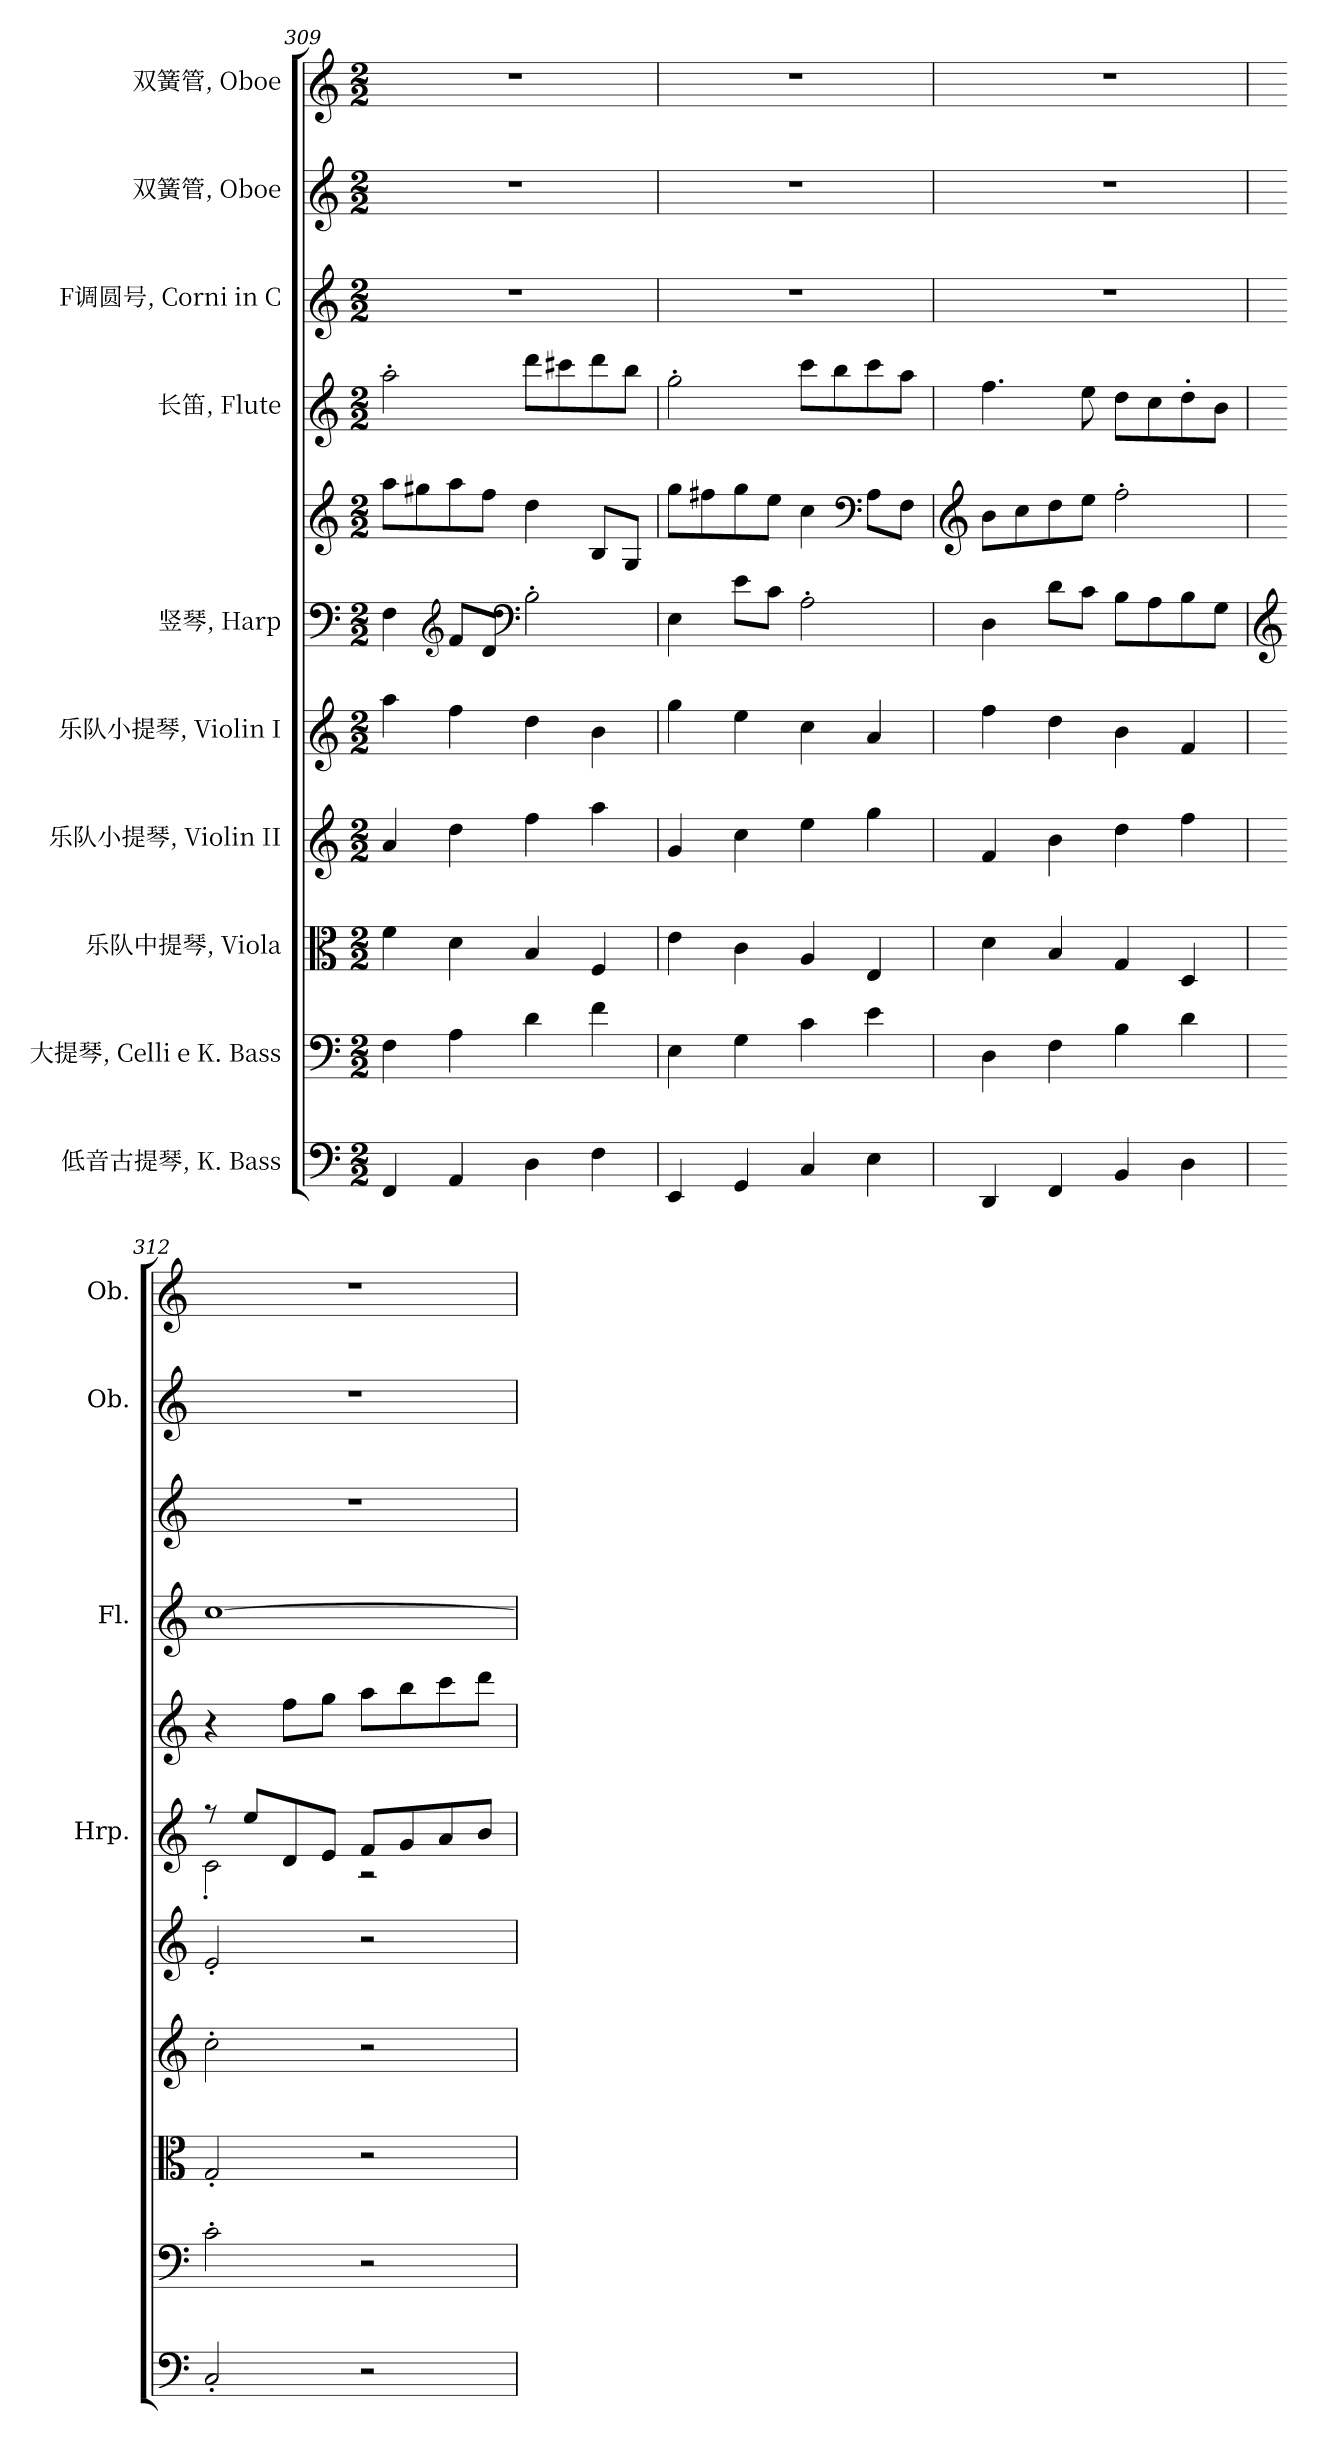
**kern	**kern	**kern	**kern	**kern	**kern	**kern	**kern	**kern	**kern	**kern
*part10	*part9	*part8	*part7	*part6	*part5	*part5	*part4	*part3	*part2	*part1
*staff11	*staff10	*staff9	*staff8	*staff7	*staff6	*staff5	*staff4	*staff3	*staff2	*staff1
*I"低音古提琴, K. Bass	*I"大提琴, Celli e K. Bass	*I"乐队中提琴, Viola	*I"乐队小提琴, Violin II	*I"乐队小提琴, Violin I	*I"竖琴, Harp	*	*I"长笛, Flute	*I"F调圆号, Corni in C	*I"双簧管, Oboe	*I"双簧管, Oboe
*	*	*	*	*	*I'Hrp.	*	*I'Fl.	*	*I'Ob.	*I'Ob.
*clefF4	*clefF4	*clefC3	*clefG2	*clefG2	*clefF4	*clefG2	*clefG2	*clefG2	*clefG2	*clefG2
*	*	*	*	*	*	*	*	*ITrd4c7	*	*
*k[]	*k[]	*k[]	*k[]	*k[]	*k[]	*k[]	*k[]	*k[b-]	*k[]	*k[]
*M2/2	*M2/2	*M2/2	*M2/2	*M2/2	*M2/2	*M2/2	*M2/2	*M2/2	*M2/2	*M2/2
=309	=309	=309	=309	=309	=309	=309	=309	=309	=309	=309
4FF/	4F\	4f\	4a/	4aa\	4F\	8aa\L	2aa'\	1r	1r	1r
.	.	.	.	.	.	8gg#X\	.	.	.	.
*	*	*	*	*	*clefG2	*	*	*	*	*
4AA/	4A\	4d\	4dd\	4ff\	8f/L	8aa\	.	.	.	.
.	.	.	.	.	8d/J	8ff\J	.	.	.	.
*	*	*	*	*	*clefF4	*	*	*	*	*
4D\	4d\	4B/	4ff\	4dd\	2B'\	4dd\	8ddd\L	.	.	.
.	.	.	.	.	.	.	8ccc#X\	.	.	.
4F\	4f\	4F/	4aa\	4b\	.	8B/L	8ddd\	.	.	.
.	.	.	.	.	.	8G/J	8bb\J	.	.	.
!!LO:PB:g=z
=310	=310	=310	=310	=310	=310	=310	=310	=310	=310	=310
4EE/	4E\	4e\	4g/	4gg\	4E\	8gg\L	2gg'\	1r	1r	1r
.	.	.	.	.	.	8ff#X\	.	.	.	.
4GG/	4G\	4c\	4cc\	4ee\	8e\L	8gg\	.	.	.	.
.	.	.	.	.	8c\J	8ee\J	.	.	.	.
4C/	4c\	4A/	4ee\	4cc\	2A'\	4cc\	8ccc\L	.	.	.
.	.	.	.	.	.	.	8bb\	.	.	.
*	*	*	*	*	*	*clefF4	*	*	*	*
4E\	4e\	4E/	4gg\	4a/	.	8A\L	8ccc\	.	.	.
.	.	.	.	.	.	8F\J	8aa\J	.	.	.
=311	=311	=311	=311	=311	=311	=311	=311	=311	=311	=311
*	*	*	*	*	*	*clefG2	*	*	*	*
4DD/	4D\	4d\	4f/	4ff\	4D\	8b\L	4.ff\	1r	1r	1r
.	.	.	.	.	.	8cc\	.	.	.	.
4FF/	4F\	4B/	4b\	4dd\	8d\L	8dd\	.	.	.	.
.	.	.	.	.	8c\J	8ee\J	8ee\	.	.	.
4BB/	4B\	4G/	4dd\	4b\	8B\L	2ff'\	8dd\L	.	.	.
.	.	.	.	.	8A\	.	8cc\	.	.	.
4D\	4d\	4D/	4ff\	4f/	8B\	.	8dd'\	.	.	.
.	.	.	.	.	8G\J	.	8b\J	.	.	.
=312	=312	=312	=312	=312	=312	=312	=312	=312	=312	=312
*	*	*	*	*	*clefG2	*	*	*	*	*
*	*	*	*	*	*^	*	*	*	*	*
2C'/	2c'\	2G'/	2cc'\	2e'/	8r	2c'\	4r	[1cc	1r	1r	1r
.	.	.	.	.	8ee/L	.	.	.	.	.	.
.	.	.	.	.	8d/	.	8ff\L	.	.	.	.
.	.	.	.	.	8e/J	.	8gg\J	.	.	.	.
2r	2r	2r	2r	2r	8f/L	2r	8aa\L	.	.	.	.
.	.	.	.	.	8g/	.	8bb\	.	.	.	.
.	.	.	.	.	8a/	.	8ccc\	.	.	.	.
.	.	.	.	.	8b/J	.	8ddd\J	.	.	.	.
*	*	*	*	*	*v	*v	*	*	*	*	*
=	=	=	=	=	=	=	=	=	=	=
*-	*-	*-	*-	*-	*-	*-	*-	*-	*-	*-
